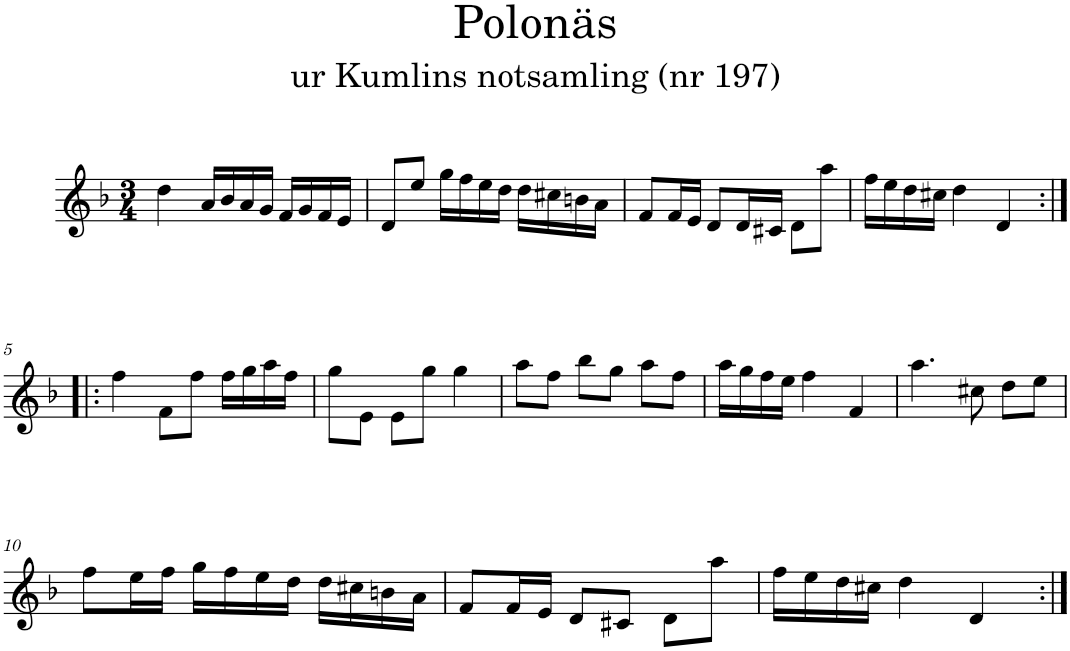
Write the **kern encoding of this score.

**kern
*part1
*staff1
*I"Piano
*I'Pno
*clefG2
*k[b-]
*d:
*M3/4
=1
4dd\
16a/LL
16b-/
16a/
16g/JJ
16f/LL
16g/
16f/
16e/JJ
=2
8d/L
8ee/J
16gg\LL
16ff\
16ee\
16dd\JJ
16dd\LL
16cc#X\
16bn\
16a\JJ
=3
8f/L
16f/L
16e/JJ
8d/L
16d/L
16c#X/JJ
8d\L
8aa\J
=4
16ff\LL
16ee\
16dd\
16cc#X\JJ
4dd\
4d/
!!LO:LB:g=z
=5:|!|:
4ff\
8f\L
8ff\J
16ff\LL
16gg\
16aa\
16ff\JJ
=6
8gg\L
8e\J
8e\L
8gg\J
4gg\
=7
8aa\L
8ff\J
8bb-\L
8gg\J
8aa\L
8ff\J
=8
16aa\LL
16gg\
16ff\
16ee\JJ
4ff\
4f/
=9
4.aa\
8cc#X\
8dd\L
8ee\J
!!LO:LB:g=z
=10
8ff\L
16ee\L
16ff\JJ
16gg\LL
16ff\
16ee\
16dd\JJ
16dd\LL
16cc#X\
16bn\
16a\JJ
=11
8f/L
16f/L
16e/JJ
8d/L
8c#X/J
8d\L
8aa\J
=12
16ff\LL
16ee\
16dd\
16cc#X\JJ
4dd\
4d/
=:|!
*-
